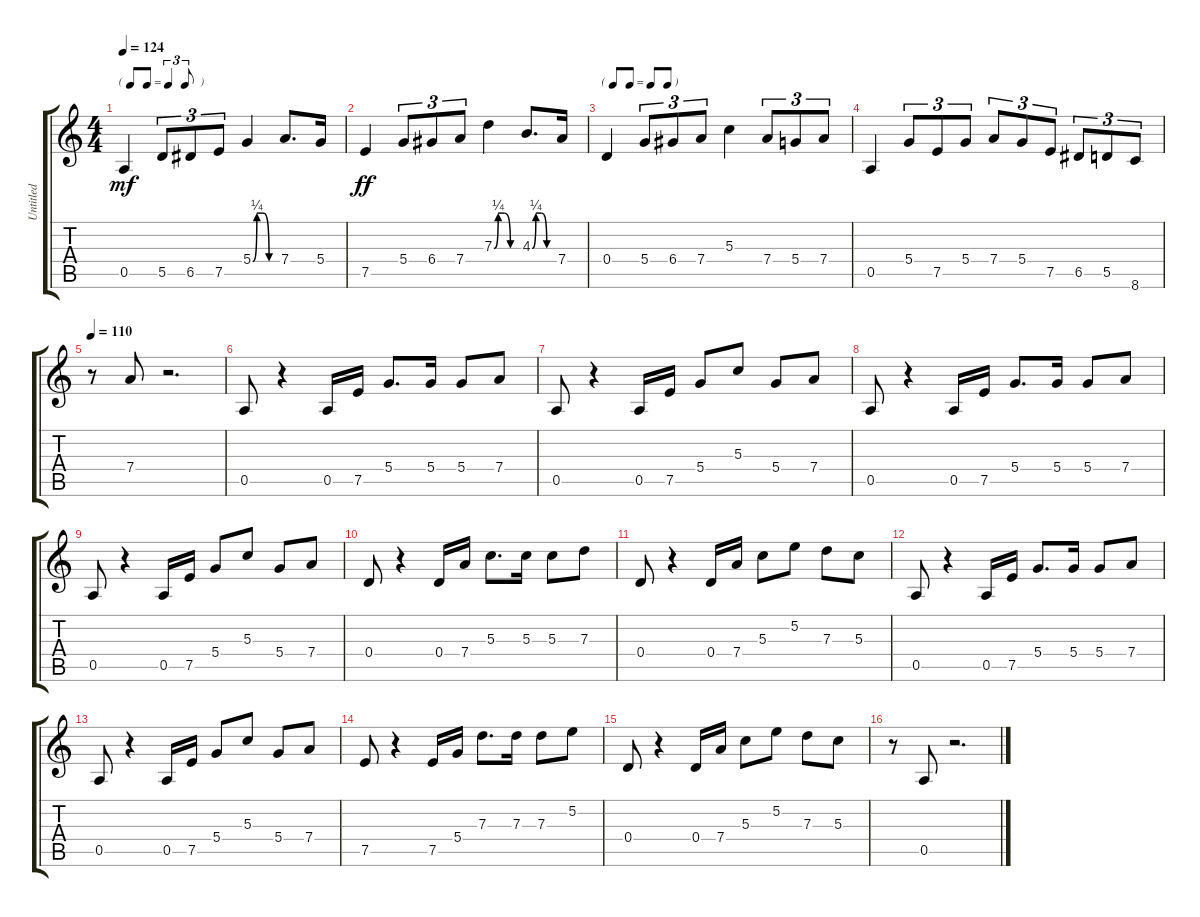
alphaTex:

\track ("Untitled" "Untitled") {instrument overdrivenguitar}
\staff {score tabs}
\tuning (E4 B3 G3 D3 A2 E2) {hide}
\ts (4 4)
\tf triplet8th
\tempo 124
\clef g2
\ks c
0.5.4{dy mf} 5.5.8{tu (3 2)} 6.5.8{tu (3 2)} 7.5.8{tu (3 2)} 5.4{be (custom 0 0 10 1 25 1 40 0 60 0)}.4 7.4.8{d} 5.4.16 |
7.5.4{dy ff} 5.4.8{tu (3 2)} 6.4.8{tu (3 2)} 7.4.8{tu (3 2)} 7.3{be (custom 0 0 10 1 25 1 40 0 60 0)}.4 4.3{be (custom 0 0 10 1 25 1 40 0 60 0)}.8{d} 7.4.16 |
\tf none
0.4.4 5.4.8{tu (3 2)} 6.4.8{tu (3 2)} 7.4.8{tu (3 2)} 5.3.4 7.4.8{tu (3 2)} 5.4.8{tu (3 2)} 7.4.8{tu (3 2)} |
0.5.4 5.4.8{tu (3 2)} 7.5.8{tu (3 2)} 5.4.8{tu (3 2)} 7.4.8{tu (3 2)} 5.4.8{tu (3 2)} 7.5.8{tu (3 2)} 6.5.8{tu (3 2)} 5.5.8{tu (3 2)} 8.6.8{tu (3 2)} |
\tempo 110
r.8 7.4.8 r.2{d} |
0.5.8 r.4 0.5.16 7.5.16 5.4.8{d} 5.4.16 5.4.8 7.4.8 |
0.5.8 r.4 0.5.16 7.5.16 5.4.8 5.3.8 5.4.8 7.4.8 |
0.5.8 r.4 0.5.16 7.5.16 5.4.8{d} 5.4.16 5.4.8 7.4.8 |
0.5.8 r.4 0.5.16 7.5.16 5.4.8 5.3.8 5.4.8 7.4.8 |
0.4.8 r.4 0.4.16 7.4.16 5.3.8{d} 5.3.16 5.3.8 7.3.8 |
0.4.8 r.4 0.4.16 7.4.16 5.3.8 5.2.8 7.3.8 5.3.8 |
0.5.8 r.4 0.5.16 7.5.16 5.4.8{d} 5.4.16 5.4.8 7.4.8 |
0.5.8 r.4 0.5.16 7.5.16 5.4.8 5.3.8 5.4.8 7.4.8 |
7.5.8 r.4 7.5.16 5.4.16 7.3.8{d} 7.3.16 7.3.8 5.2.8 |
0.4.8 r.4 0.4.16 7.4.16 5.3.8 5.2.8 7.3.8 5.3.8 |
r.8 0.5.8 r.2{d}
